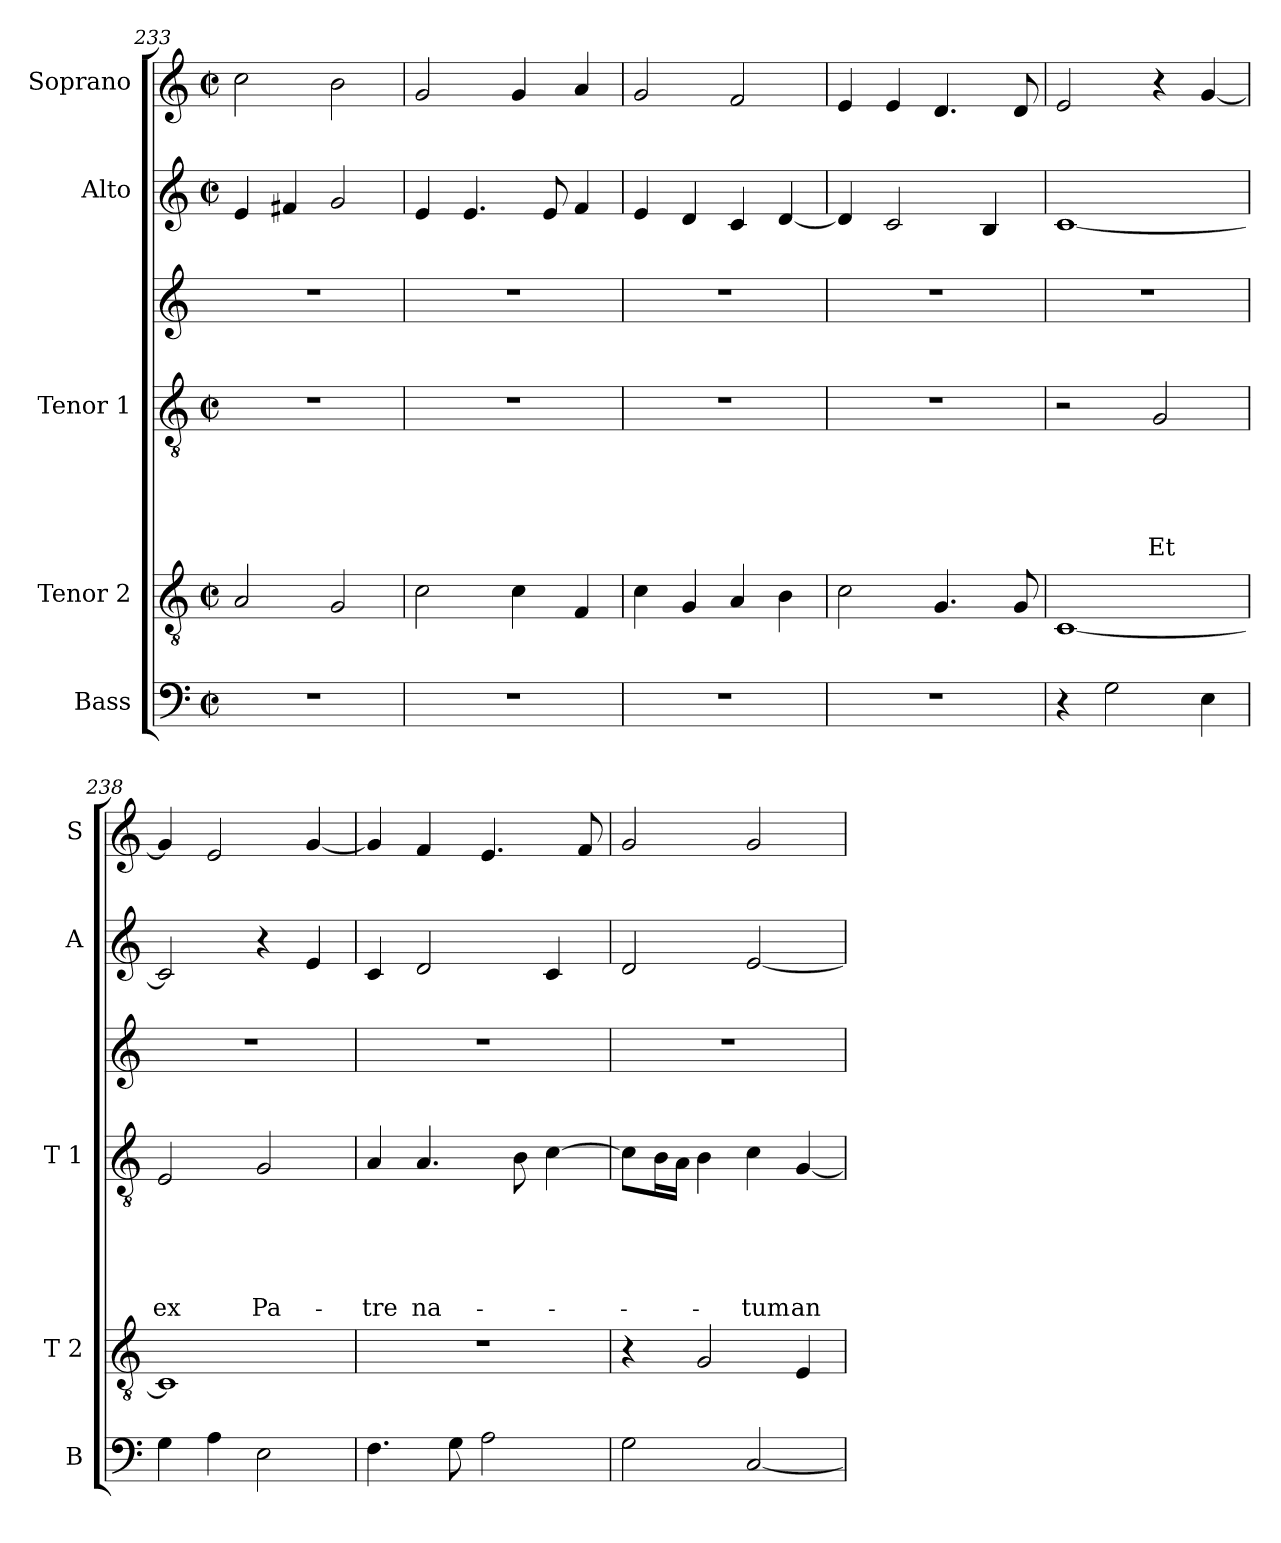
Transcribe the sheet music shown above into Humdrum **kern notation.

**kern	**kern	**kern	**text	**text	**text	**text	**text	**kern	**kern	**kern
*part6	*part5	*part4	*part4	*part4	*part4	*part4	*part4	*part3	*part2	*part1
*staff6	*staff5	*staff4	*staff4	*staff4	*staff4	*staff4	*staff4	*staff3	*staff2	*staff1
*I"Bass	*I"Tenor 2	*I"Tenor 1	*	*	*	*	*	*	*I"Alto	*I"Soprano
*I'B	*I'T 2	*I'T 1	*	*	*	*	*	*	*I'A	*I'S
*clefF4	*clefGv2	*clefGv2	*	*	*	*	*	*clefG2	*clefG2	*clefG2
*k[]	*k[]	*k[]	*	*	*	*	*	*k[]	*k[]	*k[]
*C:	*C:	*C:	*	*	*	*	*	*C:	*C:	*C:
*M2/2	*M2/2	*M2/2	*	*	*	*	*	*	*M2/2	*M2/2
*met(c|)	*met(c|)	*met(c|)	*	*	*	*	*	*	*met(c|)	*met(c|)
=233	=233	=233	=233	=233	=233	=233	=233	=233	=233	=233
1r	2A/	1r	.	.	.	.	.	1r	4e/	2cc\
.	.	.	.	.	.	.	.	.	4f#X/	.
.	2G/	.	.	.	.	.	.	.	2g/	2b\
=234	=234	=234	=234	=234	=234	=234	=234	=234	=234	=234
1r	2c\	1r	.	.	.	.	.	1r	4e/	2g/
.	.	.	.	.	.	.	.	.	4.e/	.
.	4c\	.	.	.	.	.	.	.	.	4g/
.	.	.	.	.	.	.	.	.	8e/	.
.	4F/	.	.	.	.	.	.	.	4f/	4a/
!!LO:LB:g=z
=235	=235	=235	=235	=235	=235	=235	=235	=235	=235	=235
1r	4c\	1r	.	.	.	.	.	1r	4e/	2g/
.	4G/	.	.	.	.	.	.	.	4d/	.
.	4A/	.	.	.	.	.	.	.	4c/	2f/
.	4B\	.	.	.	.	.	.	.	[<4d/	.
=236	=236	=236	=236	=236	=236	=236	=236	=236	=236	=236
1r	2c\	1r	.	.	.	.	.	1r	4d/]	4e/
.	.	.	.	.	.	.	.	.	2c/	4e/
.	4.G/	.	.	.	.	.	.	.	.	4.d/
.	.	.	.	.	.	.	.	.	4B/	.
.	8G/	.	.	.	.	.	.	.	.	8d/
=237	=237	=237	=237	=237	=237	=237	=237	=237	=237	=237
4r	[<1C	2r	.	.	.	.	.	1r	[<1c	2e/
2G\	.	.	.	.	.	.	.	.	.	.
!	!	!	!	!	!	!	!LO:LY:b	!	!	!
.	.	2G/	.	.	.	.	Et	.	.	4r
4E\	.	.	.	.	.	.	.	.	.	[<4g/
=238	=238	=238	=238	=238	=238	=238	=238	=238	=238	=238
!	!	!	!	!	!	!	!LO:LY:b	!	!	!
4G\	1C]	2E/	.	.	.	.	ex	1r	2c/]	4g/]
4A\	.	.	.	.	.	.	.	.	.	2e/
!	!	!	!	!	!	!	!LO:LY:b	!	!	!
2E\	.	2G/	.	.	.	.	Pa-	.	4r	.
.	.	.	.	.	.	.	.	.	4e/	[<4g/
=239	=239	=239	=239	=239	=239	=239	=239	=239	=239	=239
!	!	!	!	!	!	!	!LO:LY:b	!	!	!
4.F\	1r	4A/	.	.	.	.	-tre	1r	4c/	4g/]
!	!	!	!	!	!	!	!LO:LY:b	!	!	!
.	.	4.A/	.	.	.	.	na-	.	2d/	4f/
8G\	.	.	.	.	.	.	.	.	.	.
2A\	.	.	.	.	.	.	.	.	.	4.e/
.	.	8B\	.	.	.	.	.	.	.	.
.	.	[>4c\	.	.	.	.	.	.	4c/	.
.	.	.	.	.	.	.	.	.	.	8f/
=240	=240	=240	=240	=240	=240	=240	=240	=240	=240	=240
2G\	4r	8c\L]	.	.	.	.	.	1r	2d/	2g/
.	.	16B\L	.	.	.	.	.	.	.	.
.	.	16A\JJ	.	.	.	.	.	.	.	.
.	2G/	4B\	.	.	.	.	.	.	.	.
!	!	!	!	!	!	!	!LO:LY:b	!	!	!
[<2C/	.	4c\	.	.	.	.	-tum	.	[<2e/	2g/
!	!	!	!	!	!	!	!LO:LY:b	!	!	!
.	4E/	[<4G/	.	.	.	.	an-	.	.	.
=	=	=	=	=	=	=	=	=	=	=
*-	*-	*-	*-	*-	*-	*-	*-	*-	*-	*-
